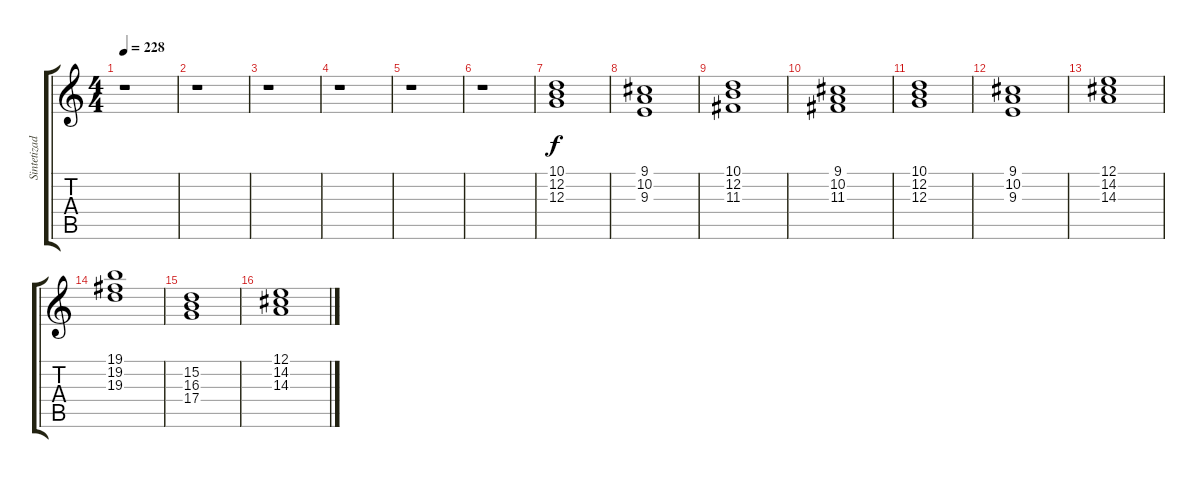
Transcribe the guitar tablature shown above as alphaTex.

\track ("Sintetizador" "Sintetizad") {instrument acousticgrandpiano}
\staff {score tabs}
\tuning (E4 B3 G3 D3 A2 E2) {hide}
\ts (4 4)
\tempo 228
\clef g2
\ks c
r.1{dy f} |
r.1 |
r.1 |
r.1 |
r.1 |
r.1 |
(10.1 12.2 12.3).1 |
(9.1 10.2 9.3).1 |
(10.1 12.2 11.3).1 |
(9.1 10.2 11.3).1 |
(10.1 12.2 12.3).1 |
(9.1 10.2 9.3).1 |
(12.1 14.2 14.3).1 |
(19.1 19.2 19.3).1 |
(15.2 16.3 17.4).1 |
(12.1 14.2 14.3).1
